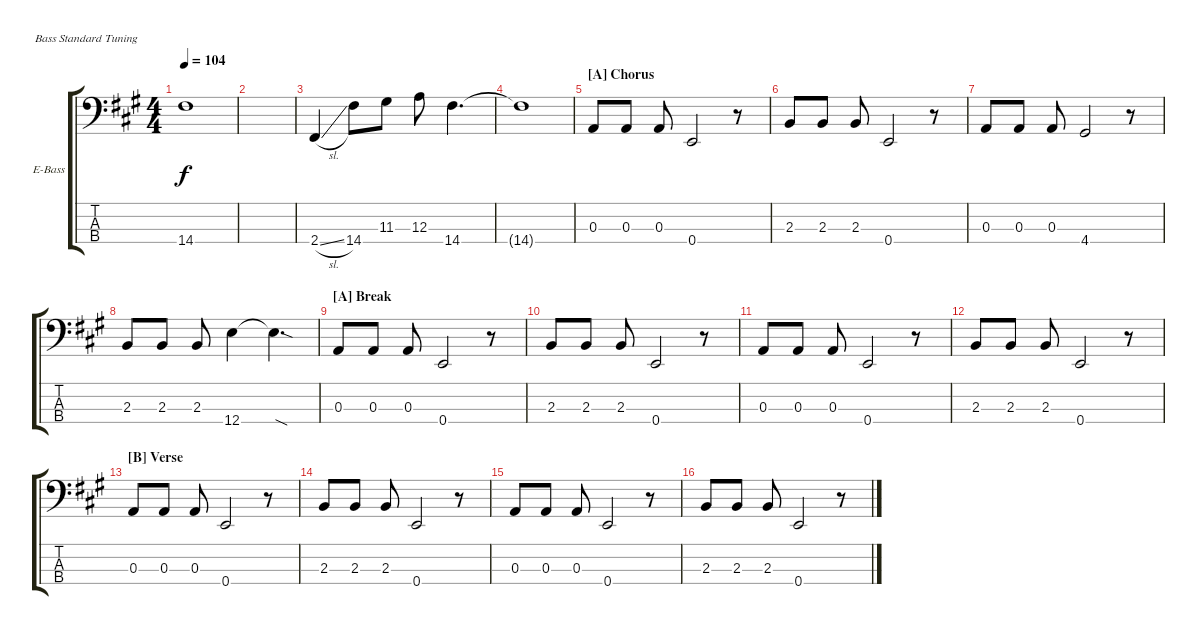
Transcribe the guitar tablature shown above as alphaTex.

\defaultSystemsLayout 4
\bracketExtendMode groupsimilarinstruments
\firstSystemTrackNameOrientation horizontal
\otherSystemsTrackNameOrientation horizontal
\track ("Electric Bass" "E-Bass") {instrument electricbassfinger}
\staff {score tabs}
\tuning (G2 D2 A1 E1)
\ts (4 4)
\tempo 104
\clef f4
\scale
0.333333
\ks a
14.4{t}.1{dy f} |
\scale
0.333333 |
\scale
0.333333 2.4{sl}.4 14.4.8 11.3.8 12.3.8 14.4.4{d} |
\scale
0.333333 14.4{t}.1 |
\section ("A" "Chorus")
\scale
0.333333 0.3.8 0.3.8 0.3.8 0.4.2 r.8 |
\scale
0.333333 2.3.8 2.3.8 2.3.8 0.4.2 r.8 |
\scale
0.333333 0.3.8 0.3.8 0.3.8 4.4.2 r.8 |
\scale
0.333333 2.3.8 2.3.8 2.3.8 12.4.4 12.4{sod t}.4{d} |
\section ("A" "Break")
\scale
0.333333 0.3.8 0.3.8 0.3.8 0.4.2 r.8 |
\scale
0.333333 2.3.8 2.3.8 2.3.8 0.4.2 r.8 |
\scale
0.333333 0.3.8 0.3.8 0.3.8 0.4.2 r.8 |
2.3.8 2.3.8 2.3.8 0.4.2 r.8 |
\section ("B" "Verse")
0.3.8 0.3.8 0.3.8 0.4.2 r.8 |
2.3.8 2.3.8 2.3.8 0.4.2 r.8 |
0.3.8 0.3.8 0.3.8 0.4.2 r.8 |
2.3.8 2.3.8 2.3.8 0.4.2 r.8
